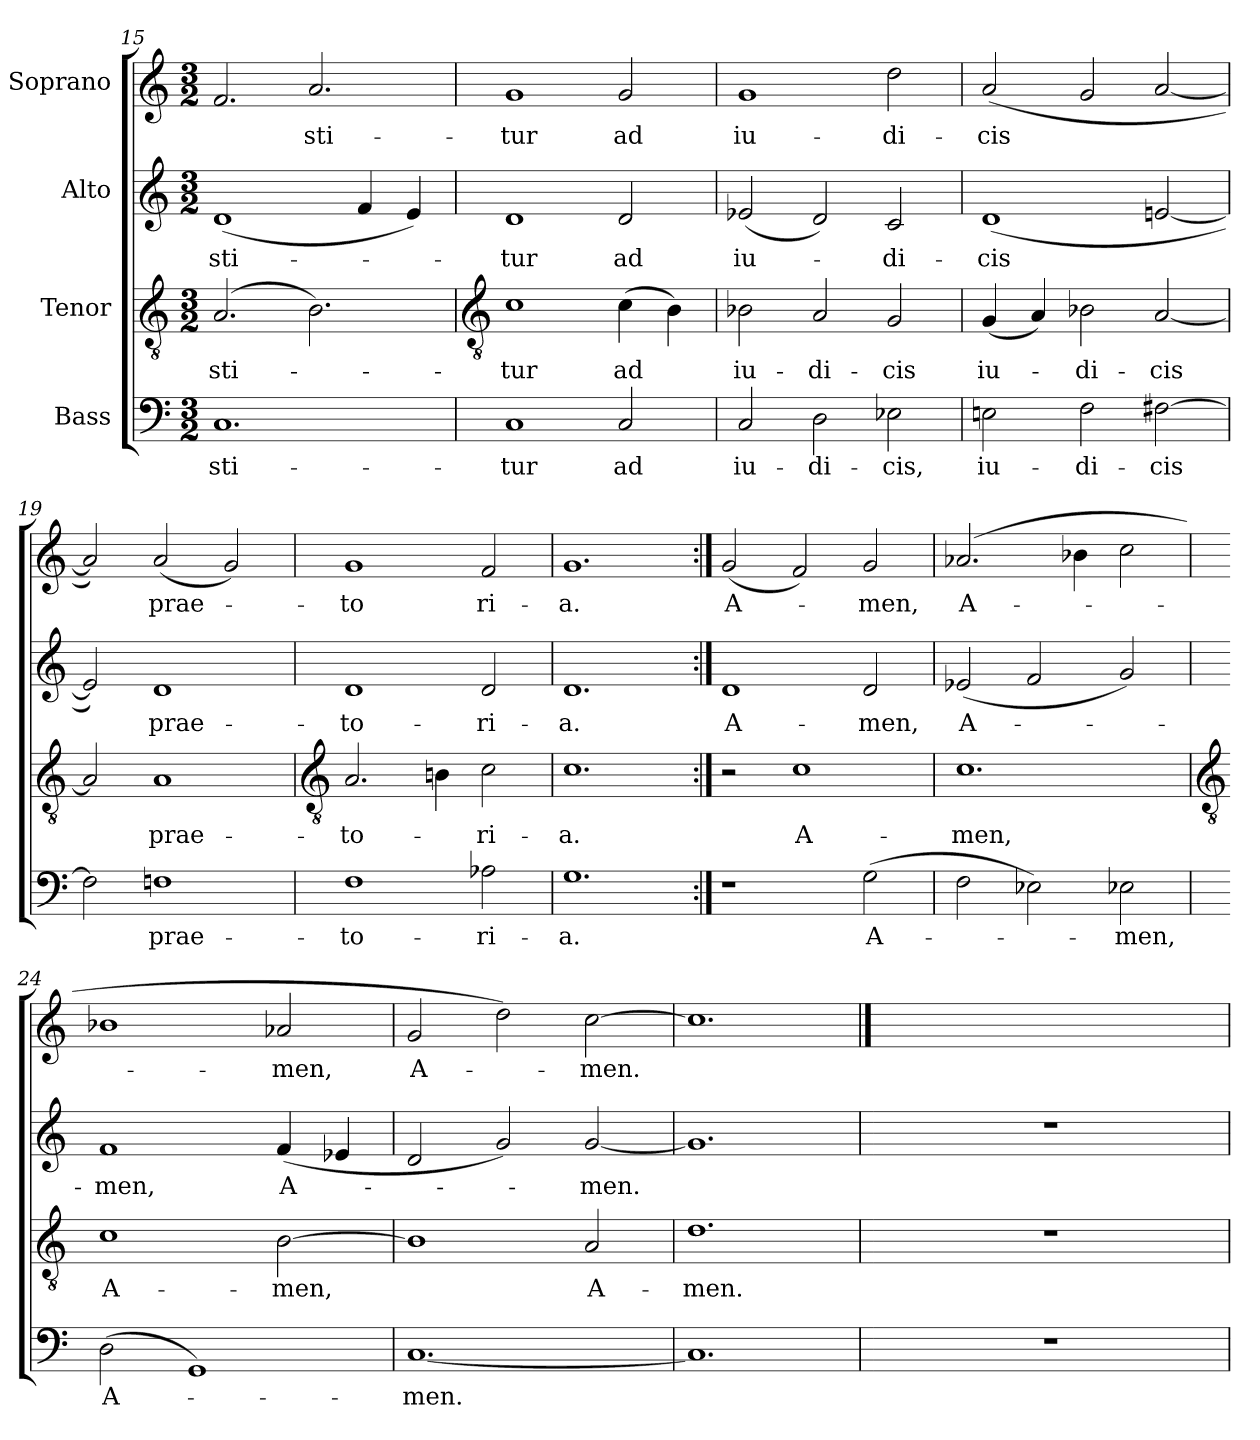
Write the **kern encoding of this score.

**kern	**text	**kern	**text	**kern	**text	**kern	**text
*part4	*part4	*part3	*part3	*part2	*part2	*part1	*part1
*staff4	*staff4	*staff3	*staff3	*staff2	*staff2	*staff1	*staff1
*I"Bass	*	*I"Tenor	*	*I"Alto	*	*I"Soprano	*
*clefF4	*	*clefGv2	*	*clefG2	*	*clefG2	*
*k[]	*	*k[]	*	*k[]	*	*k[]	*
*C:	*	*C:	*	*C:	*	*C:	*
*M3/2	*	*M3/2	*	*M3/2	*	*M3/2	*
=15	=15	=15	=15	=15	=15	=15	=15
!	!LO:LY:b	!	!LO:LY:b	!	!LO:LY:b	!	!
1.C	-sti-	(>2.A/	-sti-	(<1d	-sti-	2.f/	.
!	!	!	!	!	!	!	!LO:LY:b
.	.	2.B\)	.	.	.	2.a/	-sti-
.	.	.	.	4f/	.	.	.
.	.	.	.	4e/)	.	.	.
!!LO:LB:g=z
=16	=16	=16	=16	=16	=16	=16	=16
*	*	*clefGv2	*	*	*	*	*
!	!LO:LY:b	!	!LO:LY:b	!	!LO:LY:b	!	!LO:LY:b
1C	-tur	1c	-tur	1d	-tur	1g	-tur
!	!LO:LY:b	!	!LO:LY:b	!	!LO:LY:b	!	!LO:LY:b
2C/	ad	(>4c\	ad	2d/	ad	2g/	ad
.	.	4B\)	.	.	.	.	.
=17	=17	=17	=17	=17	=17	=17	=17
!	!LO:LY:b	!	!LO:LY:b	!	!LO:LY:b	!	!LO:LY:b
2C/	iu-	2B-X\	iu-	(<2e-X/	iu-	1g	iu-
!	!LO:LY:b	!	!LO:LY:b	!	!	!	!
2D\	-di-	2A/	-di-	2d/)	.	.	.
!	!LO:LY:b	!	!LO:LY:b	!	!LO:LY:b	!	!LO:LY:b
2E-X\	-cis,	2G/	-cis	2c/	-di-	2dd\	-di-
=18	=18	=18	=18	=18	=18	=18	=18
!	!LO:LY:b	!	!LO:LY:b	!	!LO:LY:b	!	!LO:LY:b
2En\	iu-	(<4G/	iu-	(<1d	-cis	(<2a/	-cis
.	.	4A/)	.	.	.	.	.
!	!LO:LY:b	!	!LO:LY:b	!	!	!	!
2F\	-di-	2B-X\	-di-	.	.	2g/	.
!	!LO:LY:b	!	!LO:LY:b	!	!	!	!
[2F#X\	-cis	[2A/	-cis	[2en/	.	[2a/	.
=19	=19	=19	=19	=19	=19	=19	=19
2F#\]	.	2A/]	.	2e/])	.	2a/])	.
!	!LO:LY:b	!	!LO:LY:b	!	!LO:LY:b	!	!LO:LY:b
1Fn	prae-	1A	prae-	1d	prae-	(<2a/	prae-
.	.	.	.	.	.	2g/)	.
!!LO:LB:g=z
=20	=20	=20	=20	=20	=20	=20	=20
*	*	*clefGv2	*	*	*	*	*
!	!LO:LY:b	!	!LO:LY:b	!	!LO:LY:b	!	!LO:LY:b
1F	-to-	2.A/	-to-	1d	-to-	1g	-to
.	.	4Bn\	.	.	.	.	.
!	!LO:LY:b	!	!LO:LY:b	!	!LO:LY:b	!	!LO:LY:b
2A-X\	-ri-	2c\	-ri-	2d/	-ri-	2f/	ri-
=21	=21	=21	=21	=21	=21	=21	=21
!	!LO:LY:b	!	!LO:LY:b	!	!LO:LY:b	!	!LO:LY:b
1.G	-a.	1.c	-a.	1.d	-a.	1.g	-a.
=22:|!	=22:|!	=22:|!	=22:|!	=22:|!	=22:|!	=22:|!	=22:|!
!	!	!	!	!	!LO:LY:b	!	!LO:LY:b
1r	.	2r	.	1d	A-	(<2g/	A-
!	!	!	!LO:LY:b	!	!	!	!
.	.	1c	A-	.	.	2f/)	.
!	!LO:LY:b	!	!	!	!LO:LY:b	!	!LO:LY:b
(>2G\	A-	.	.	2d/	-men,	2g/	-men,
=23	=23	=23	=23	=23	=23	=23	=23
!	!	!	!LO:LY:b	!	!LO:LY:b	!	!LO:LY:b
2F\	.	1.c	-men,	(<2e-X/	A-	(>2.a-X/	A-
2E-X\)	.	.	.	2f/	.	.	.
.	.	.	.	.	.	4b-X\	.
!	!LO:LY:b	!	!	!	!	!	!
2E-X\	-men,	.	.	2g/)	.	2cc\	.
!!LO:LB:g=z
=24	=24	=24	=24	=24	=24	=24	=24
*	*	*clefGv2	*	*	*	*	*
!	!LO:LY:b	!	!LO:LY:b	!	!LO:LY:b	!	!
(>2D\	A-	1c	A-	1f	-men,	1b-X	.
1GG)	.	.	.	.	.	.	.
!	!	!	!LO:LY:b	!	!LO:LY:b	!	!LO:LY:b
.	.	[2B\	-men,	(<4f/	A-	2a-X/	-men,
.	.	.	.	4e-X/	.	.	.
=25	=25	=25	=25	=25	=25	=25	=25
!	!LO:LY:b	!	!	!	!	!	!LO:LY:b
[1.C	-men.	1B]	.	2d/	.	2g/	A-
.	.	.	.	2g/)	.	2dd\)	.
!	!	!	!LO:LY:b	!	!LO:LY:b	!	!LO:LY:b
.	.	2A/	A-	[2g/	-men.	[2cc\	-men.
=26	=26	=26	=26	=26	=26	=26	=26
!	!	!	!LO:LY:b	!	!	!	!
1.C]	.	1.d	-men.	1.g]	.	1.cc]	.
=27	==27	=27	==27	=27	==27	==27	==27
1.r	.	1.r	.	1.r	.	4ryy	.
.	.	.	.	.	.	4ryy	.
.	.	.	.	.	.	4ryy	.
.	.	.	.	.	.	4ryy	.
.	.	.	.	.	.	4ryy	.
.	.	.	.	.	.	4ryy	.
=	=	=	=	=	=	=	=
*-	*-	*-	*-	*-	*-	*-	*-
